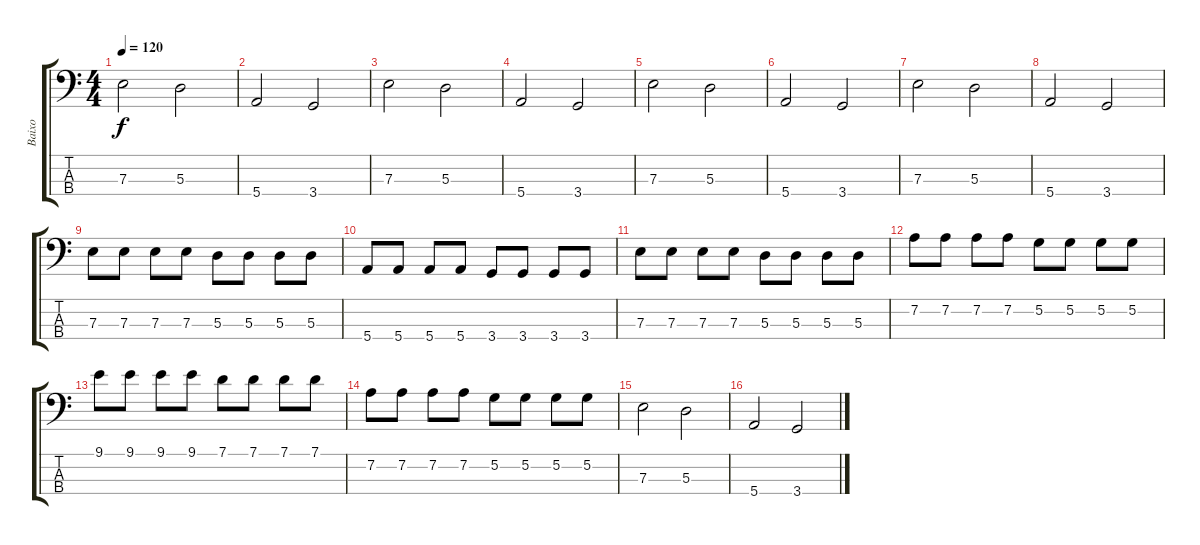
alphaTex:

\track ("Baixo" "Baixo") {instrument electricbasspick}
\staff {score tabs}
\tuning (G2 D2 A1 E1) {hide}
\ts (4 4)
\tempo 120
\clef f4
\ks c
7.3.2{dy f instrument electricbasspick} 5.3.2 |
5.4.2 3.4.2 |
7.3.2 5.3.2 |
5.4.2 3.4.2 |
7.3.2 5.3.2 |
5.4.2 3.4.2 |
7.3.2 5.3.2 |
5.4.2 3.4.2 |
7.3.8 7.3.8 7.3.8 7.3.8 5.3.8 5.3.8 5.3.8 5.3.8 |
5.4.8 5.4.8 5.4.8 5.4.8 3.4.8 3.4.8 3.4.8 3.4.8 |
7.3.8 7.3.8 7.3.8 7.3.8 5.3.8 5.3.8 5.3.8 5.3.8 |
7.2.8 7.2.8 7.2.8 7.2.8 5.2.8 5.2.8 5.2.8 5.2.8 |
9.1.8 9.1.8 9.1.8 9.1.8 7.1.8 7.1.8 7.1.8 7.1.8 |
7.2.8 7.2.8 7.2.8 7.2.8 5.2.8 5.2.8 5.2.8 5.2.8 |
7.3.2 5.3.2 |
5.4.2 3.4.2
